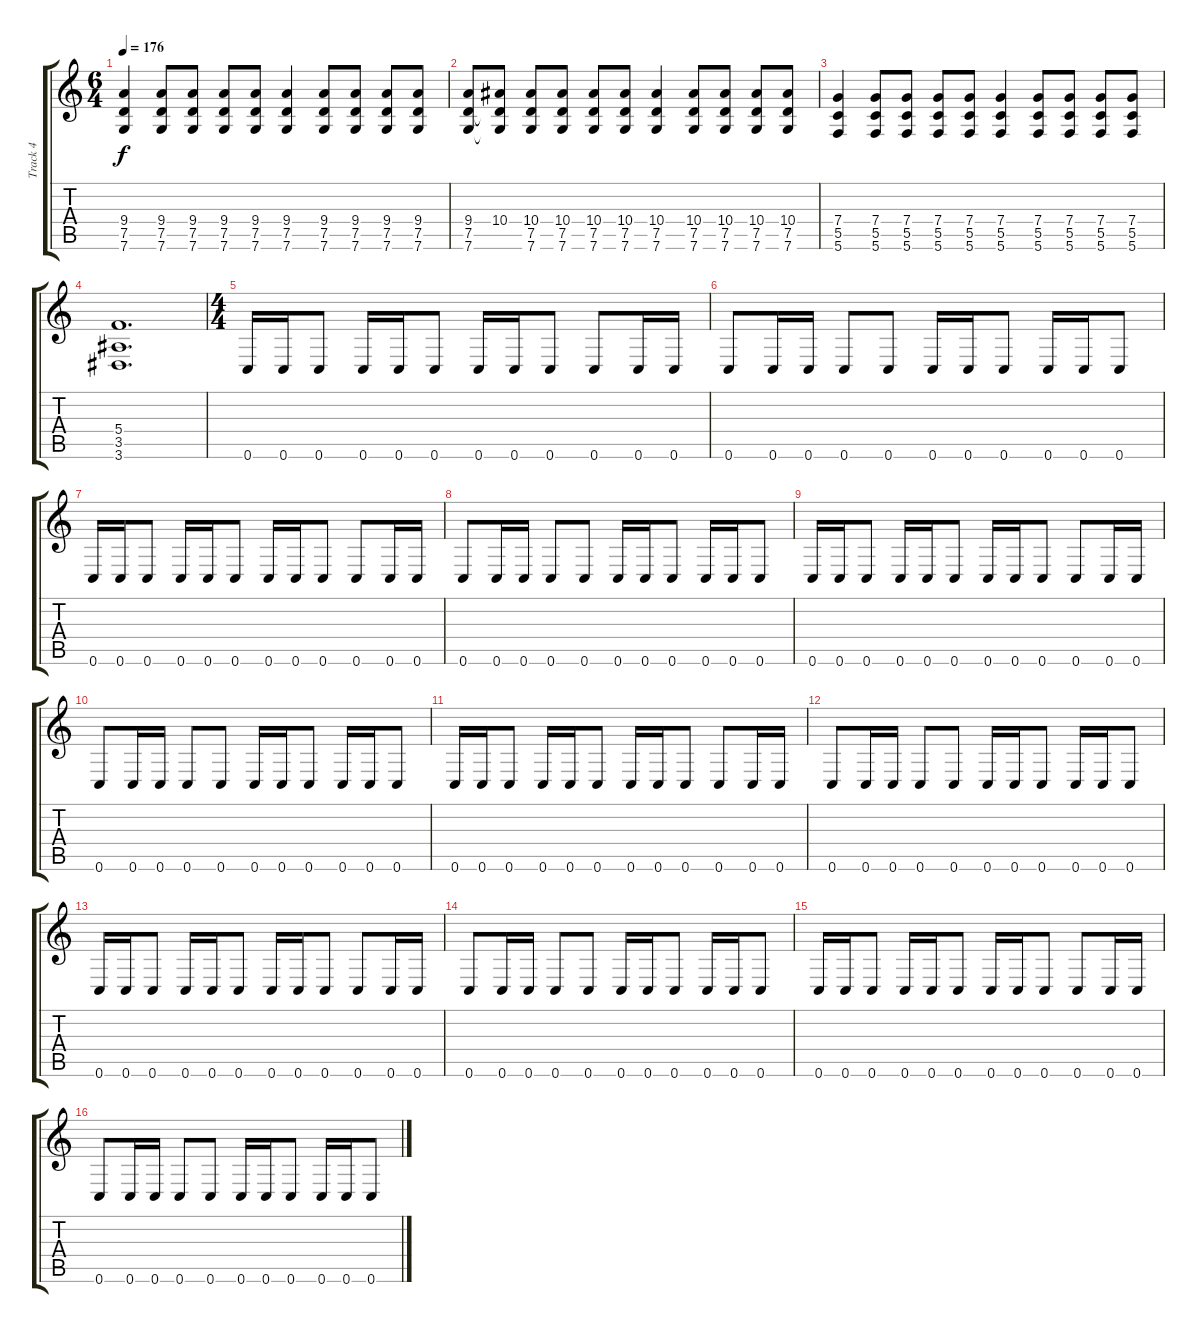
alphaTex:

\track ("Track 4" "Track 4") {mute instrument distortionguitar}
\staff {score tabs}
\tuning (D4 A3 F3 C3 G2 C2) {hide}
\ts (6 4)
\tempo 176
\clef g2
\ks c
(9.4 7.5 7.6).4{dy f} (9.4 7.5 7.6).8 (9.4 7.5 7.6).8 (9.4 7.5 7.6).8 (9.4 7.5 7.6).8 (9.4 7.5 7.6).4 (9.4 7.5 7.6).8 (9.4 7.5 7.6).8 (9.4 7.5 7.6).8 (9.4 7.5 7.6).8 |
(9.4 7.5 7.6).8 (10.4 7.5{t} 7.6{t}).8 (10.4 7.5 7.6).8 (10.4 7.5 7.6).8 (10.4 7.5 7.6).8 (10.4 7.5 7.6).8 (10.4 7.5 7.6).4 (10.4 7.5 7.6).8 (10.4 7.5 7.6).8 (10.4 7.5 7.6).8 (10.4 7.5 7.6).8 |
(7.4 5.5 5.6).4 (7.4 5.5 5.6).8 (7.4 5.5 5.6).8 (7.4 5.5 5.6).8 (7.4 5.5 5.6).8 (7.4 5.5 5.6).4 (7.4 5.5 5.6).8 (7.4 5.5 5.6).8 (7.4 5.5 5.6).8 (7.4 5.5 5.6).8 |
(5.4 3.5 3.6).1{d} |
\ts (4 4)
0.6.16 0.6.16 0.6.8 0.6.16 0.6.16 0.6.8 0.6.16 0.6.16 0.6.8 0.6.8 0.6.16 0.6.16 |
0.6.8 0.6.16 0.6.16 0.6.8 0.6.8 0.6.16 0.6.16 0.6.8 0.6.16 0.6.16 0.6.8 |
0.6.16 0.6.16 0.6.8 0.6.16 0.6.16 0.6.8 0.6.16 0.6.16 0.6.8 0.6.8 0.6.16 0.6.16 |
0.6.8 0.6.16 0.6.16 0.6.8 0.6.8 0.6.16 0.6.16 0.6.8 0.6.16 0.6.16 0.6.8 |
0.6.16 0.6.16 0.6.8 0.6.16 0.6.16 0.6.8 0.6.16 0.6.16 0.6.8 0.6.8 0.6.16 0.6.16 |
0.6.8 0.6.16 0.6.16 0.6.8 0.6.8 0.6.16 0.6.16 0.6.8 0.6.16 0.6.16 0.6.8 |
0.6.16 0.6.16 0.6.8 0.6.16 0.6.16 0.6.8 0.6.16 0.6.16 0.6.8 0.6.8 0.6.16 0.6.16 |
0.6.8 0.6.16 0.6.16 0.6.8 0.6.8 0.6.16 0.6.16 0.6.8 0.6.16 0.6.16 0.6.8 |
0.6.16 0.6.16 0.6.8 0.6.16 0.6.16 0.6.8 0.6.16 0.6.16 0.6.8 0.6.8 0.6.16 0.6.16 |
0.6.8 0.6.16 0.6.16 0.6.8 0.6.8 0.6.16 0.6.16 0.6.8 0.6.16 0.6.16 0.6.8 |
0.6.16 0.6.16 0.6.8 0.6.16 0.6.16 0.6.8 0.6.16 0.6.16 0.6.8 0.6.8 0.6.16 0.6.16 |
0.6.8 0.6.16 0.6.16 0.6.8 0.6.8 0.6.16 0.6.16 0.6.8 0.6.16 0.6.16 0.6.8
